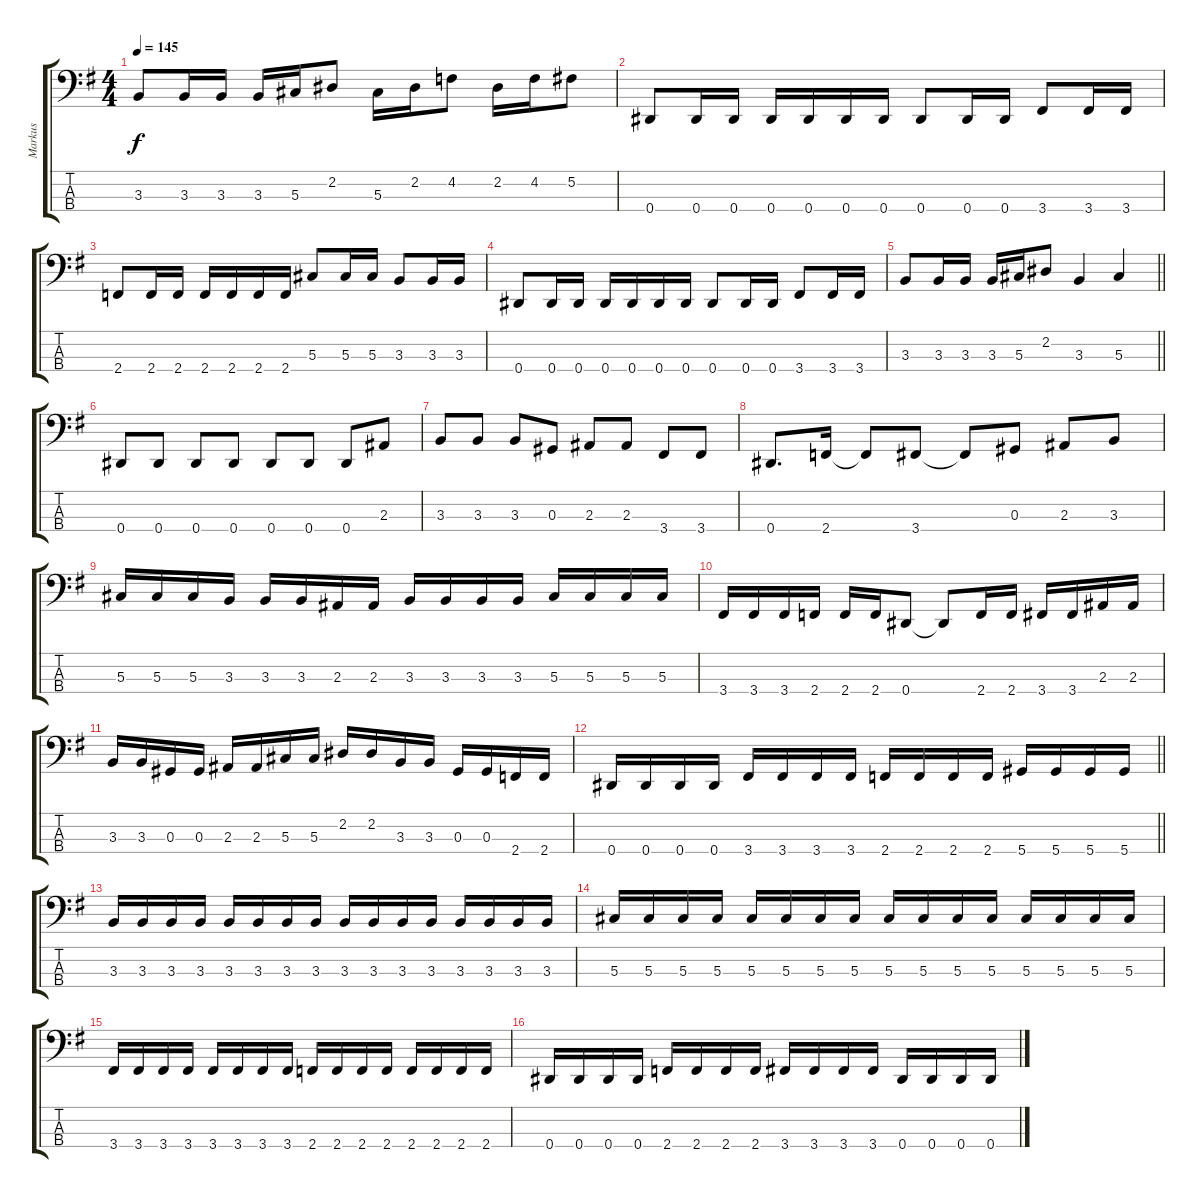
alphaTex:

\track ("Markus" "Markus") {instrument electricbasspick}
\staff {score tabs}
\tuning (Gb2 Db2 Ab1 Eb1) {hide}
\ts (4 4)
\tempo 145
\clef f4
\ks eminor
3.3.8{dy f} 3.3.16 3.3.16 3.3.16 5.3.16 2.2.8 5.3.16 2.2.16 4.2.8 2.2.16 4.2.16 5.2.8 |
0.4.8 0.4.16 0.4.16 0.4.16 0.4.16 0.4.16 0.4.16 0.4.8 0.4.16 0.4.16 3.4.8 3.4.16 3.4.16 |
2.4.8 2.4.16 2.4.16 2.4.16 2.4.16 2.4.16 2.4.16 5.3.8 5.3.16 5.3.16 3.3.8 3.3.16 3.3.16 |
0.4.8 0.4.16 0.4.16 0.4.16 0.4.16 0.4.16 0.4.16 0.4.8 0.4.16 0.4.16 3.4.8 3.4.16 3.4.16 |
\barLineRight lightlight
3.3.8 3.3.16 3.3.16 3.3.16 5.3.16 2.2.8 3.3.4 5.3.4 |
0.4.8 0.4.8 0.4.8 0.4.8 0.4.8 0.4.8 0.4.8 2.3.8 |
3.3.8 3.3.8 3.3.8 0.3.8 2.3.8 2.3.8 3.4.8 3.4.8 |
0.4.8{d} 2.4.16 2.4{t}.8 3.4.8 3.4{t}.8 0.3.8 2.3.8 3.3.8 |
5.3.16 5.3.16 5.3.16 3.3.16 3.3.16 3.3.16 2.3.16 2.3.16 3.3.16 3.3.16 3.3.16 3.3.16 5.3.16 5.3.16 5.3.16 5.3.16 |
3.4.16 3.4.16 3.4.16 2.4.16 2.4.16 2.4.16 0.4.8 0.4{t}.8 2.4.16 2.4.16 3.4.16 3.4.16 2.3.16 2.3.16 |
3.3.16 3.3.16 0.3.16 0.3.16 2.3.16 2.3.16 5.3.16 5.3.16 2.2.16 2.2.16 3.3.16 3.3.16 0.3.16 0.3.16 2.4.16 2.4.16 |
\barLineRight lightlight
0.4.16 0.4.16 0.4.16 0.4.16 3.4.16 3.4.16 3.4.16 3.4.16 2.4.16 2.4.16 2.4.16 2.4.16 5.4.16 5.4.16 5.4.16 5.4.16 |
3.3.16 3.3.16 3.3.16 3.3.16 3.3.16 3.3.16 3.3.16 3.3.16 3.3.16 3.3.16 3.3.16 3.3.16 3.3.16 3.3.16 3.3.16 3.3.16 |
5.3.16 5.3.16 5.3.16 5.3.16 5.3.16 5.3.16 5.3.16 5.3.16 5.3.16 5.3.16 5.3.16 5.3.16 5.3.16 5.3.16 5.3.16 5.3.16 |
3.4.16 3.4.16 3.4.16 3.4.16 3.4.16 3.4.16 3.4.16 3.4.16 2.4.16 2.4.16 2.4.16 2.4.16 2.4.16 2.4.16 2.4.16 2.4.16 |
0.4.16 0.4.16 0.4.16 0.4.16 2.4.16 2.4.16 2.4.16 2.4.16 3.4.16 3.4.16 3.4.16 3.4.16 0.4.16 0.4.16 0.4.16 0.4.16
